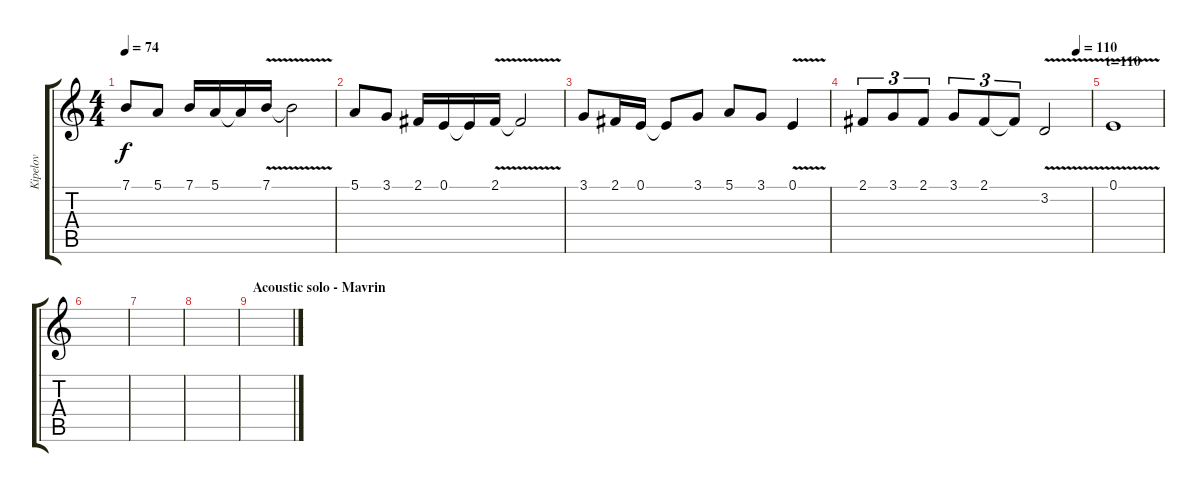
\track ("Kipelov" "Kipelov") {instrument tenorsax}
\staff {score tabs}
\tuning (E4 B3 G3 D3 A2 E2) {hide}
\ts (4 4)
\tempo 74
\clef g2
\ks c
7.1.8{dy f} 5.1.8 7.1.16 5.1.16 5.1{t}.16 7.1{v}.16 7.1{t}.2 |
5.1.8 3.1.8 2.1.16 0.1.16 0.1{t}.16 2.1{v}.16 2.1{t}.2 |
3.1.8 2.1.16 0.1.16 0.1{t}.8 3.1.8 5.1.8 3.1.8 0.1{v}.4 |
\tempo (110 0.9375)
2.1.8{tu (3 2)} 3.1.8{tu (3 2)} 2.1.8{tu (3 2)} 3.1.8{tu (3 2)} 2.1.8{tu (3 2)} 2.1{t}.8{tu (3 2)} 3.2{v}.2 |
\section ("" "t=110")
0.1{v}.1 |
|
|
|
\section ("" "Acoustic solo - Mavrin")
